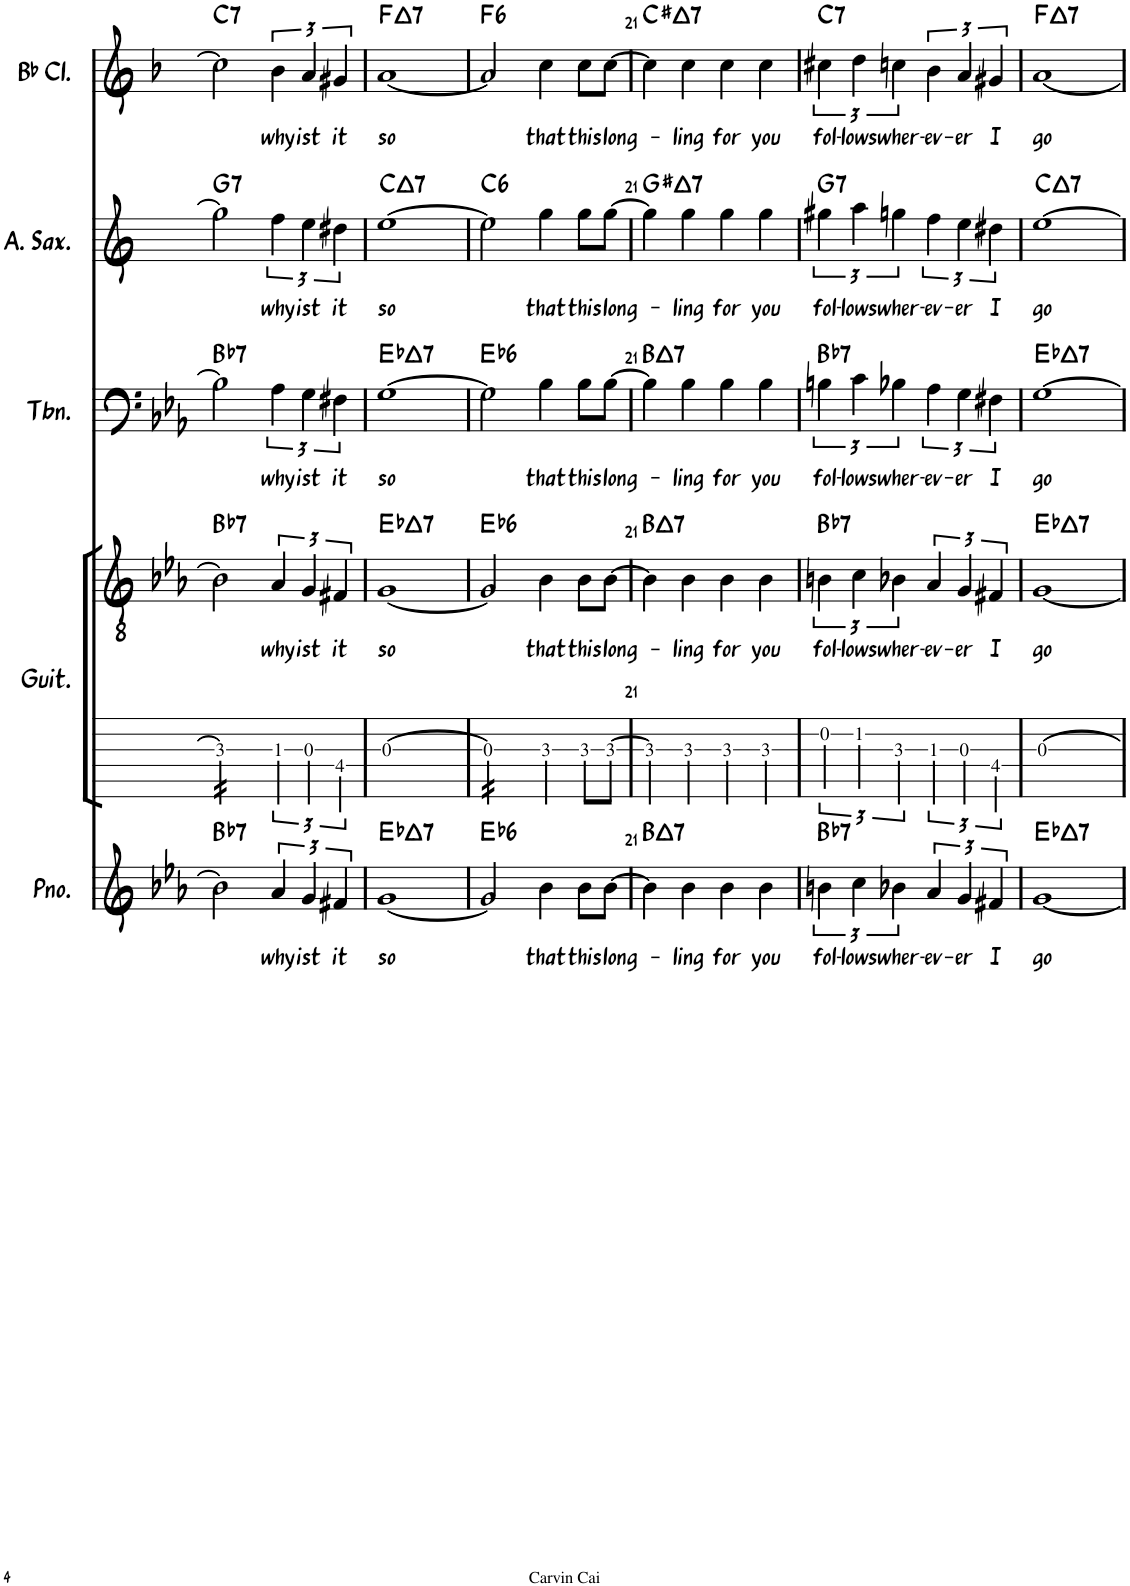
**kern	**text	**harte	**kern	**kern	**text	**harte	**kern	**text	**harte	**kern	**text	**harte	**kern	**text	**harte
*part5	*part5	*part5	*part4	*part4	*part4	*part4	*part3	*part3	*part3	*part2	*part2	*part2	*part1	*part1	*part1
*staff6	*staff6	*	*staff5	*staff4	*staff4	*	*staff3	*staff3	*	*staff2	*staff2	*	*staff1	*staff1	*
*I"钢琴	*	*	*I"原音吉他	*	*	*	*I"长号	*	*	*I"中音萨克斯	*	*	*I"降B调单簧管	*	*
!!LO:PB:g=z
*clefG2	*	*	*	*clefGv2	*	*	*clefF4	*	*	*clefG2	*	*	*clefG2	*	*
*	*	*	*	*	*	*	*	*	*	*Trd5c9	*	*	*Trd1c2	*	*
*k[b-e-a-]	*	*	*k[b-e-a-]	*k[b-e-a-]	*	*	*k[b-e-a-]	*	*	*k[]	*	*	*k[b-]	*	*
*M4/4	*	*	*M4/4	*M4/4	*	*	*M4/4	*	*	*M4/4	*	*	*M4/4	*	*
=18	=18	=18	=18	=18	=18	=18	=18	=18	=18	=18	=18	=18	=18	=18	=18
!	!	!LO:H:kt=7	!	!	!	!LO:H:kt=7	!	!	!LO:H:kt=7	!	!	!LO:H:kt=7	!	!	!LO:H:kt=7
2b-\]	.	Bb:7	2B-\]	2B-\]	.	Bb:7	2B-\]	.	Bb:7	2gg\]	.	G:7	2cc\]	.	C:7
!	!LO:LY:b	!	!	!	!LO:LY:b	!	!	!LO:LY:b	!	!	!LO:LY:b	!	!	!LO:LY:b	!
6a-/	why	.	6A-\	6A-/	why	.	6A-\	why	.	6ff\	why	.	6b-\	why	.
!	!LO:LY:b	!	!	!	!LO:LY:b	!	!	!LO:LY:b	!	!	!LO:LY:b	!	!	!LO:LY:b	!
6g/	ist	.	6G\	6G/	ist	.	6G\	ist	.	6ee\	ist	.	6a/	ist	.
!	!LO:LY:b	!	!	!	!LO:LY:b	!	!	!LO:LY:b	!	!	!LO:LY:b	!	!	!LO:LY:b	!
6f#X/	it	.	6F#X\	6F#X/	it	.	6F#X\	it	.	6dd#X\	it	.	6g#X/	it	.
=19	=19	=19	=19	=19	=19	=19	=19	=19	=19	=19	=19	=19	=19	=19	=19
!	!LO:LY:b	!LO:H:kt=7	!	!	!LO:LY:b	!LO:H:kt=7	!	!LO:LY:b	!LO:H:kt=7	!	!LO:LY:b	!LO:H:kt=7	!	!LO:LY:b	!LO:H:kt=7
[1g	so	Eb:maj7	[1G	[1G	so	Eb:maj7	[1G	so	Eb:maj7	[1ee	so	C:maj7	[1a	so	F:maj7
=20	=20	=20	=20	=20	=20	=20	=20	=20	=20	=20	=20	=20	=20	=20	=20
!	!	!LO:H:kt=6	!	!	!	!LO:H:kt=6	!	!	!LO:H:kt=6	!	!	!LO:H:kt=6	!	!	!LO:H:kt=6
2g/]	.	Eb:maj6	2G\]	2G/]	.	Eb:maj6	2G\]	.	Eb:maj6	2ee\]	.	C:maj6	2a/]	.	F:maj6
!	!LO:LY:b	!	!	!	!LO:LY:b	!	!	!LO:LY:b	!	!	!LO:LY:b	!	!	!LO:LY:b	!
4b-\	that	.	4B-\	4B-\	that	.	4B-\	that	.	4gg\	that	.	4cc\	that	.
!	!LO:LY:b	!	!	!	!LO:LY:b	!	!	!LO:LY:b	!	!	!LO:LY:b	!	!	!LO:LY:b	!
8b-\L	this	.	8B-\L	8B-\L	this	.	8B-\L	this	.	8gg\L	this	.	8cc\L	this	.
!	!LO:LY:b	!	!	!	!LO:LY:b	!	!	!LO:LY:b	!	!	!LO:LY:b	!	!	!LO:LY:b	!
[8b-\J	long-	.	[8B-\J	[8B-\J	long-	.	[8B-\J	long-	.	[8gg\J	long-	.	[8cc\J	long-	.
=21	=21	=21	=21	=21	=21	=21	=21	=21	=21	=21	=21	=21	=21	=21	=21
!	!	!LO:H:kt=7	!	!	!	!LO:H:kt=7	!	!	!LO:H:kt=7	!	!	!LO:H:kt=7	!	!	!LO:H:kt=7
4b-\]	.	B:maj7	4B-\]	4B-\]	.	B:maj7	4B-\]	.	B:maj7	4gg\]	.	G#:maj7	4cc\]	.	C#:maj7
!	!LO:LY:b	!	!	!	!LO:LY:b	!	!	!LO:LY:b	!	!	!LO:LY:b	!	!	!LO:LY:b	!
4b-\	-ling	.	4B-\	4B-\	-ling	.	4B-\	-ling	.	4gg\	-ling	.	4cc\	-ling	.
!	!LO:LY:b	!	!	!	!LO:LY:b	!	!	!LO:LY:b	!	!	!LO:LY:b	!	!	!LO:LY:b	!
4b-\	for	.	4B-\	4B-\	for	.	4B-\	for	.	4gg\	for	.	4cc\	for	.
!	!LO:LY:b	!	!	!	!LO:LY:b	!	!	!LO:LY:b	!	!	!LO:LY:b	!	!	!LO:LY:b	!
4b-\	you	.	4B-\	4B-\	you	.	4B-\	you	.	4gg\	you	.	4cc\	you	.
=22	=22	=22	=22	=22	=22	=22	=22	=22	=22	=22	=22	=22	=22	=22	=22
!	!LO:LY:b	!LO:H:kt=7	!	!	!LO:LY:b	!LO:H:kt=7	!	!LO:LY:b	!LO:H:kt=7	!	!LO:LY:b	!LO:H:kt=7	!	!LO:LY:b	!LO:H:kt=7
6bn\	fol-	Bb:7	6Bn\	6Bn\	fol-	Bb:7	6Bn\	fol-	Bb:7	6gg#X\	fol-	G:7	6cc#X\	fol-	C:7
!	!LO:LY:b	!	!	!	!LO:LY:b	!	!	!LO:LY:b	!	!	!LO:LY:b	!	!	!LO:LY:b	!
6cc\	-lows	.	6c\	6c\	-lows	.	6c\	-lows	.	6aa\	-lows	.	6dd\	-lows	.
!	!LO:LY:b	!	!	!	!LO:LY:b	!	!	!LO:LY:b	!	!	!LO:LY:b	!	!	!LO:LY:b	!
6b-X\	wher-	.	6B-X\	6B-X\	wher-	.	6B-X\	wher-	.	6ggn\	wher-	.	6ccn\	wher-	.
!	!LO:LY:b	!	!	!	!LO:LY:b	!	!	!LO:LY:b	!	!	!LO:LY:b	!	!	!LO:LY:b	!
6a-/	-ev-	.	6A-\	6A-/	-ev-	.	6A-\	-ev-	.	6ff\	-ev-	.	6b-\	-ev-	.
!	!LO:LY:b	!	!	!	!LO:LY:b	!	!	!LO:LY:b	!	!	!LO:LY:b	!	!	!LO:LY:b	!
6g/	-er	.	6G\	6G/	-er	.	6G\	-er	.	6ee\	-er	.	6a/	-er	.
!	!LO:LY:b	!	!	!	!LO:LY:b	!	!	!LO:LY:b	!	!	!LO:LY:b	!	!	!LO:LY:b	!
6f#X/	I	.	6F#X\	6F#X/	I	.	6F#X\	I	.	6dd#X\	I	.	6g#X/	I	.
=23	=23	=23	=23	=23	=23	=23	=23	=23	=23	=23	=23	=23	=23	=23	=23
!	!LO:LY:b	!LO:H:kt=7	!	!	!LO:LY:b	!LO:H:kt=7	!	!LO:LY:b	!LO:H:kt=7	!	!LO:LY:b	!LO:H:kt=7	!	!LO:LY:b	!LO:H:kt=7
[1g	go	Eb:maj7	[1G	[1G	go	Eb:maj7	[1G	go	Eb:maj7	[1ee	go	C:maj7	[1a	go	F:maj7
=	=	=	=	=	=	=	=	=	=	=	=	=	=	=	=
*-	*-	*-	*-	*-	*-	*-	*-	*-	*-	*-	*-	*-	*-	*-	*-
